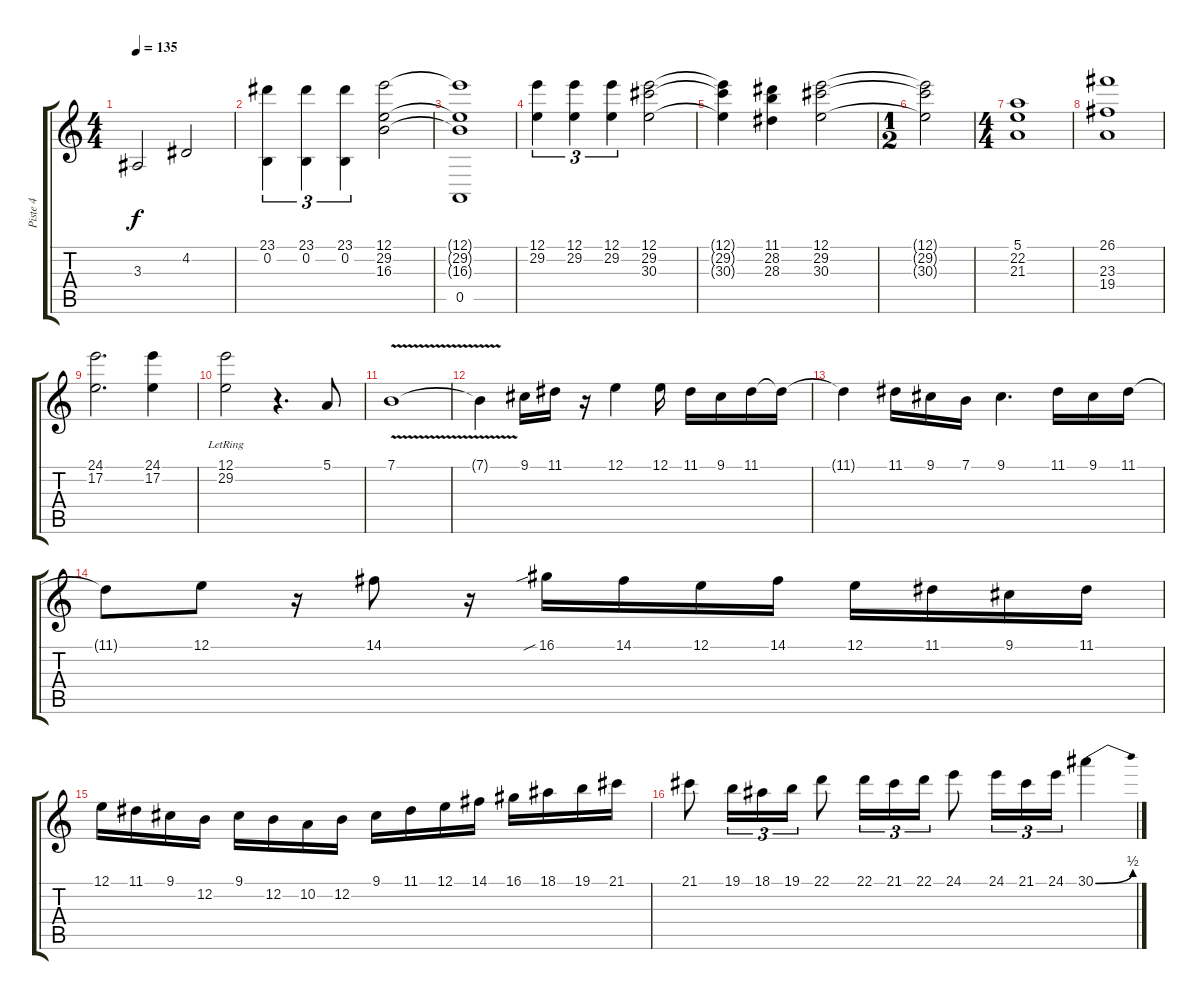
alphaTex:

\track ("Piste 4" "Piste 4") {instrument pad3polysynth}
\staff {score tabs}
\tuning (E4 B3 G3 D3 A2 E2) {hide}
\ts (4 4)
\tempo 135
\clef g2
\ks c
3.3.2{dy f} 4.2.2 |
(23.1 0.2).4{tu (3 2) instrument stringensemble1} (23.1 0.2).4{tu (3 2)} (23.1 0.2).4{tu (3 2)} (12.1 29.2 16.3).2 |
(12.1{t} 29.2{t} 16.3{t} 0.5).1 |
(12.1 29.2).4{tu (3 2)} (12.1 29.2).4{tu (3 2)} (12.1 29.2).4{tu (3 2)} (12.1 29.2 30.3).2 |
(12.1{t} 29.2{t} 30.3{t}).4 (11.1 28.2 28.3).4 (12.1 29.2 30.3).2 |
\ts (1 2)
(12.1{t} 29.2{t} 30.3{t}).2 |
\ts (4 4)
(5.1 22.2 21.3).1 |
(26.1 23.3 19.4).1 |
(24.1 17.2).2{d} (24.1 17.2).4 |
(12.1 29.2{lr}).2 r.4{d} 5.1.8 |
7.1{v}.1 |
7.1{t}.4 9.1.16 11.1.16 r.16 12.1.4 12.1.16 11.1.16 9.1.16 11.1.16 11.1{t}.16 |
11.1{t}.4 11.1.16 9.1.16 7.1.16 9.1.4{d} 11.1.16 9.1.16 11.1.16 |
11.1{t}.8 12.1.8 r.16 14.1.8 r.16 16.1{sib}.16 14.1.16 12.1.16 14.1.16 12.1.16 11.1.16 9.1.16 11.1.16 |
12.1.16 11.1.16 9.1.16 12.2.16 9.1.16 12.2.16 10.2.16 12.2.16 9.1.16 11.1.16 12.1.16 14.1.16 16.1.16 18.1.16 19.1.16 21.1.16 |
21.1.8 19.1.16{tu (3 2)} 18.1.16{tu (3 2)} 19.1.16{tu (3 2)} 22.1.8 22.1.16{tu (3 2)} 21.1.16{tu (3 2)} 22.1.16{tu (3 2)} 24.1.8 24.1.16{tu (3 2)} 21.1.16{tu (3 2)} 24.1.16{tu (3 2)} 30.1{be (bend 0 0 60 2)}.4
